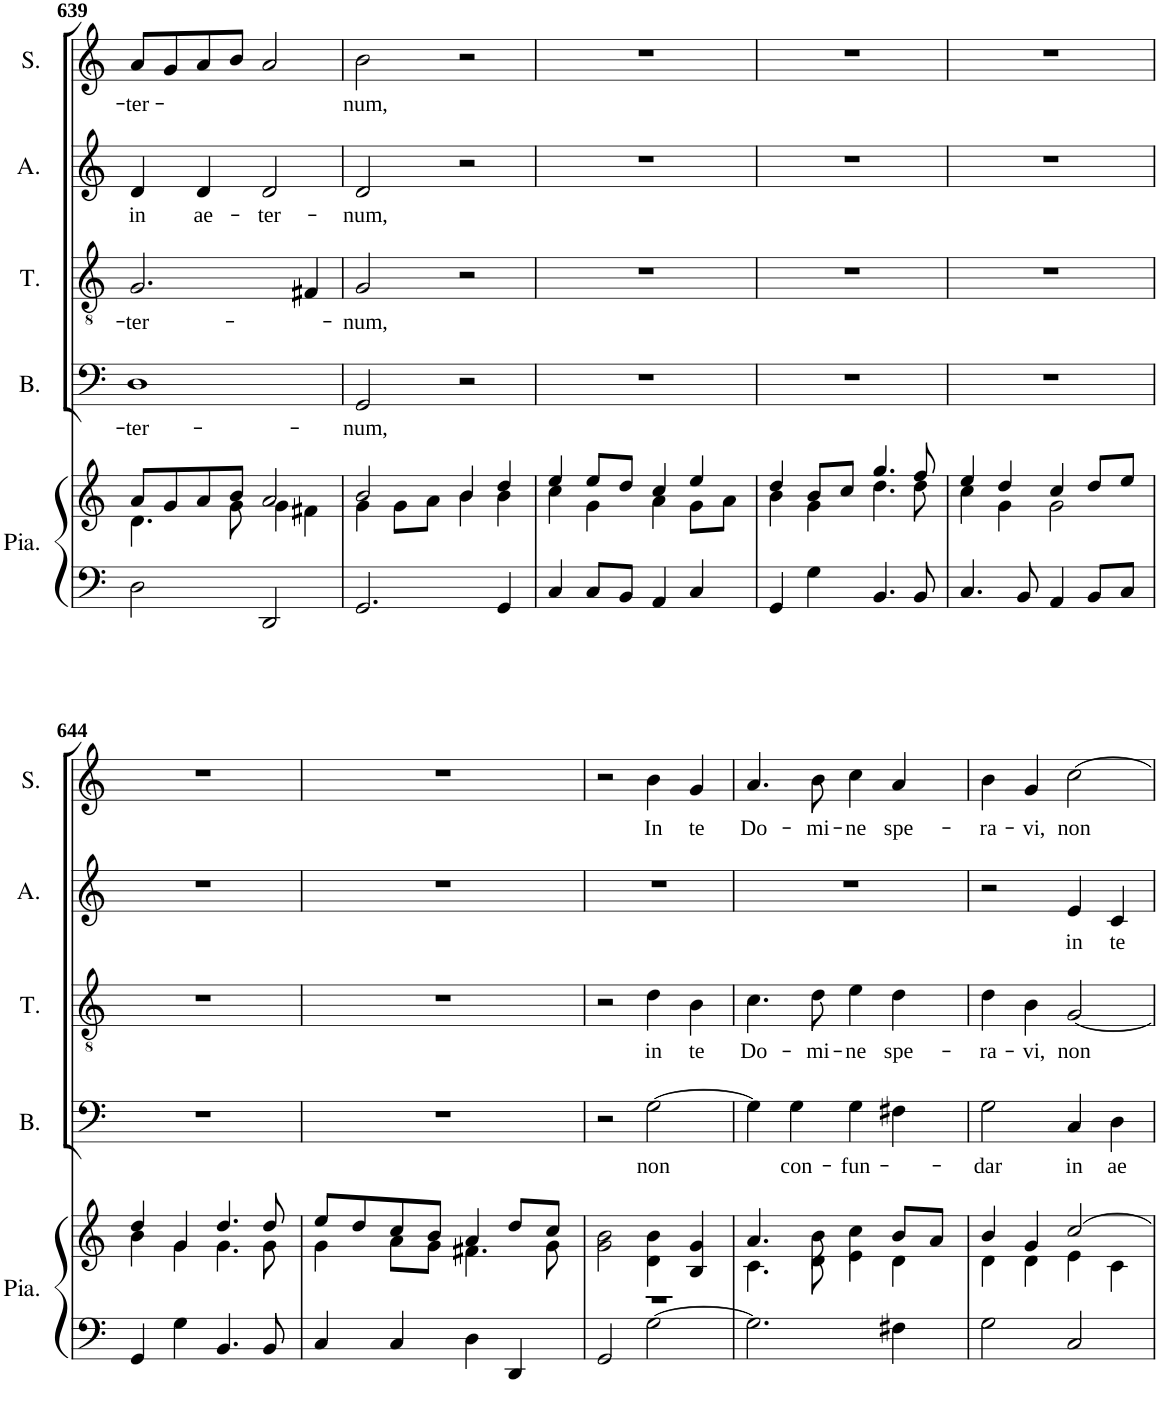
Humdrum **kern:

**kern	**kern	**kern	**text	**kern	**text	**kern	**text	**kern	**text
*part5	*part5	*part4	*part4	*part3	*part3	*part2	*part2	*part1	*part1
*staff6	*staff5	*staff4	*staff4	*staff3	*staff3	*staff2	*staff2	*staff1	*staff1
*I"Piano	*	*I"Basse	*	*I"Ténor	*	*I"Alto	*	*I"Soprano	*
*I'Pia.	*	*I'B.	*	*I'T.	*	*I'A.	*	*I'S.	*
!!LO:PB:g=z
*clefF4	*clefG2	*clefF4	*	*clefGv2	*	*clefG2	*	*clefG2	*
*k[]	*k[]	*k[]	*	*k[]	*	*k[]	*	*k[]	*
*M2/2	*M2/2	*M2/2	*	*M2/2	*	*M2/2	*	*M2/2	*
=639	=639	=639	=639	=639	=639	=639	=639	=639	=639
*	*^	*	*	*	*	*	*	*	*
!	!	!	!	!LO:LY:b	!	!LO:LY:b	!	!LO:LY:b	!	!LO:LY:b
2D\	8a/L	4.d\	1D	ter-	2.G/	ter-	4d/	in	8a/L	ter-
.	8g/	.	.	.	.	.	.	.	8g/	.
!	!	!	!	!	!	!	!	!LO:LY:b	!	!
.	8a/	.	.	.	.	.	4d/	ae-	8a/	.
.	8b/J	8g\	.	.	.	.	.	.	8b/J	.
!	!	!	!	!	!	!	!	!LO:LY:b	!	!
2DD/	2a/	4g\	.	.	.	.	2d/	ter-	2a/	.
.	.	4f#X\	.	.	4F#X/	.	.	.	.	.
=640	=640	=640	=640	=640	=640	=640	=640	=640	=640	=640
!	!	!	!	!LO:LY:b	!	!LO:LY:b	!	!LO:LY:b	!	!LO:LY:b
2.GG/	2b/	4g\	2GG/	num,	2G/	num,	2d/	num,	2b\	num,
.	.	8g\L	.	.	.	.	.	.	.	.
.	.	8a\J	.	.	.	.	.	.	.	.
.	4b/	4b\	2r	.	2r	.	2r	.	2r	.
4GG/	4dd/	4b\	.	.	.	.	.	.	.	.
=641	=641	=641	=641	=641	=641	=641	=641	=641	=641	=641
4C/	4ee/	4cc\	1r	.	1r	.	1r	.	1r	.
8C/L	8ee/L	4g\	.	.	.	.	.	.	.	.
8BB/J	8dd/J	.	.	.	.	.	.	.	.	.
4AA/	4cc/	4a\	.	.	.	.	.	.	.	.
4C/	4ee/	8g\L	.	.	.	.	.	.	.	.
.	.	8a\J	.	.	.	.	.	.	.	.
=642	=642	=642	=642	=642	=642	=642	=642	=642	=642	=642
4GG/	4dd/	4b\	1r	.	1r	.	1r	.	1r	.
4G\	8b/L	4g\	.	.	.	.	.	.	.	.
.	8cc/J	.	.	.	.	.	.	.	.	.
4.BB/	4.gg/	4.dd\	.	.	.	.	.	.	.	.
8BB/	8ff/	8dd\	.	.	.	.	.	.	.	.
=643	=643	=643	=643	=643	=643	=643	=643	=643	=643	=643
4.C/	4ee/	4cc\	1r	.	1r	.	1r	.	1r	.
.	4dd/	4g\	.	.	.	.	.	.	.	.
8BB/	.	.	.	.	.	.	.	.	.	.
4AA/	4cc/	2g\	.	.	.	.	.	.	.	.
8BB/L	8dd/L	.	.	.	.	.	.	.	.	.
8C/J	8ee/J	.	.	.	.	.	.	.	.	.
!!LO:LB:g=z
=644	=644	=644	=644	=644	=644	=644	=644	=644	=644	=644
4GG/	4dd/	4b\	1r	.	1r	.	1r	.	1r	.
4G\	4g/	4g\	.	.	.	.	.	.	.	.
4.BB/	4.dd/	4.g\	.	.	.	.	.	.	.	.
8BB/	8dd/	8g\	.	.	.	.	.	.	.	.
=645	=645	=645	=645	=645	=645	=645	=645	=645	=645	=645
4C/	8ee/L	4g\	1r	.	1r	.	1r	.	1r	.
.	8dd/	.	.	.	.	.	.	.	.	.
4C/	8cc/	8a\L	.	.	.	.	.	.	.	.
.	8b/J	8g\J	.	.	.	.	.	.	.	.
4D\	4a/	4.f#X\	.	.	.	.	.	.	.	.
4DD/	8dd/L	.	.	.	.	.	.	.	.	.
.	8cc/J	8g\	.	.	.	.	.	.	.	.
=646	=646	=646	=646	=646	=646	=646	=646	=646	=646	=646
2GG/	2g\ 2b\	1r	2r	.	2r	.	1r	.	2r	.
!	!	!	!	!LO:LY:b	!	!LO:LY:b	!	!	!	!LO:LY:b
[2G\	4d\ 4b\	.	[2G\	non	4d\	in	.	.	4b\	In
!	!	!	!	!	!	!LO:LY:b	!	!	!	!LO:LY:b
.	4B/ 4g/	.	.	.	4B\	te	.	.	4g/	te
=647	=647	=647	=647	=647	=647	=647	=647	=647	=647	=647
!	!	!	!	!	!	!LO:LY:b	!	!	!	!LO:LY:b
2.G\]	4.a/	4.c\	4G\]	.	4.c\	Do-	1r	.	4.a/	Do-
!	!	!	!	!LO:LY:b	!	!	!	!	!	!
.	.	.	4G\	con-	.	.	.	.	.	.
!	!	!	!	!	!	!LO:LY:b	!	!	!	!LO:LY:b
.	8b\	8d\	.	.	8d\	mi-	.	.	8b\	mi-
!	!	!	!	!LO:LY:b	!	!LO:LY:b	!	!	!	!LO:LY:b
.	4cc\	4e\	4G\	fun-	4e\	ne	.	.	4cc\	ne
!	!	!	!	!	!	!LO:LY:b	!	!	!	!LO:LY:b
4F#X\	8b/L	4d\	4F#X\	.	4d\	spe-	.	.	4a/	spe-
.	8a/J	.	.	.	.	.	.	.	.	.
=648	=648	=648	=648	=648	=648	=648	=648	=648	=648	=648
!	!	!	!	!LO:LY:b	!	!LO:LY:b	!	!	!	!LO:LY:b
2G\	4b/	4d\	2G\	dar	4d\	ra-	2r	.	4b\	ra-
!	!	!	!	!	!	!LO:LY:b	!	!	!	!LO:LY:b
.	4g/	4d\	.	.	4B\	vi,	.	.	4g/	vi,
!	!	!	!	!LO:LY:b	!	!LO:LY:b	!	!LO:LY:b	!	!LO:LY:b
2C/	[2cc/	4e\	4C/	in	[2G/	non	4e/	in	[2cc\	non
!	!	!	!	!LO:LY:b	!	!	!	!LO:LY:b	!	!
.	.	4c\	4D\	ae	.	.	4c/	te	.	.
*	*v	*v	*	*	*	*	*	*	*	*
=	=	=	=	=	=	=	=	=	=
*-	*-	*-	*-	*-	*-	*-	*-	*-	*-
